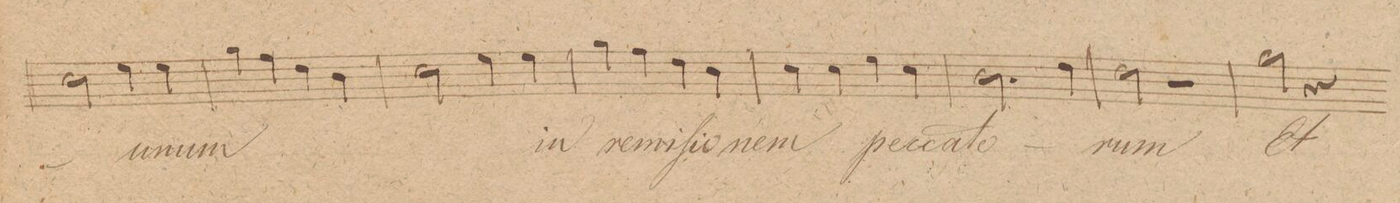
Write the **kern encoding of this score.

**kern	**text	**dynam
*I"Canto.	*	*
*clefC1	*	*
*k[f#c#g#]	*	*
*met(c|)	*	*
*M2/2	*	*
2a\	u-	.
4cc#\	.	.
4cc#\	-num	.
=173	=173	=173
4ee\	(Ba-	.
4dd\	.	.
4b\	.	.
4g#\	.	.
=174	=174	=174
2a\	-pti-	.
4cc#\	-sma)	.
4cc#\	-in	.
=175	=175	=175
4ee\	re-	.
4dd\	-mi-	.
4b\	-ſi-	.
4g#\	-o-	.
=176	=176	=176
4a\	-nem	.
4a\	-pec-	.
4cc#\	-ca-	.
4a\	-to-	.
=177	=177	=177
2.g#\	.	.
4b\	.	.
=178	=178	=178
2b\	-rum	.
2r	.	.
=179	=179	=179
2ee\	Et	.
4r	.	.
*-	*-	*-
